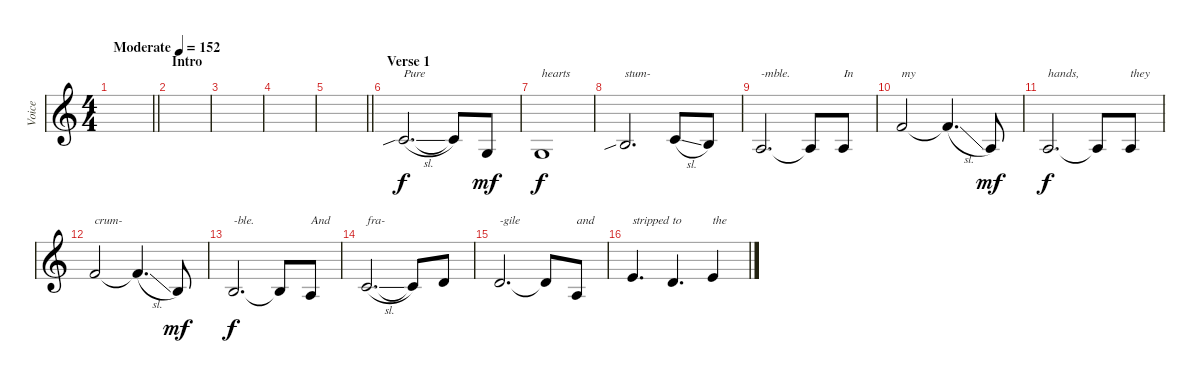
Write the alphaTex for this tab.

\track ("Voice" "Voice") {instrument altosax}
\staff {score}
\tuning (E4 B3 G3 D3 A2 E2) {hide}
\ts (4 4)
\tempo (152 "Moderate")
\clef g2
\barLineRight lightlight
\ks c
|
\section ("" "Intro")
|
|
|
\barLineRight lightlight
|
\section ("" "Verse 1")
10.4{sib sl}.2{d txt "Pure"} 10.4{t}.8 5.4.8{dy mf} |
5.4.1{txt "hearts" dy f} |
9.4{sib}.2{d txt "stum-"} 10.4{sl}.8 9.4.8 |
7.4.2{d txt "-mble."} 7.4{t}.8 7.4.8{txt "In"} |
15.4.2{txt "my"} 15.4{sl t}.4{d} 7.4.8{dy mf} |
7.4.2{d txt "hands," dy f} 7.4{t}.8 7.4.8{txt "they"} |
15.4.2{txt "crum-"} 15.4{sl t}.4{d} 9.4.8{dy mf} |
9.4.2{d txt "-ble." dy f} 9.4{t}.8 7.4.8{txt "And"} |
5.3{sl}.2{d txt "fra-"} 5.3{t}.8 7.3.8 |
7.3.2{d txt "-gile"} 7.3{t}.8 7.4.8{txt "and"} |
9.3.4{d txt "stripped"} 7.3.4{d txt "to"} 9.3.4{txt "the"}
